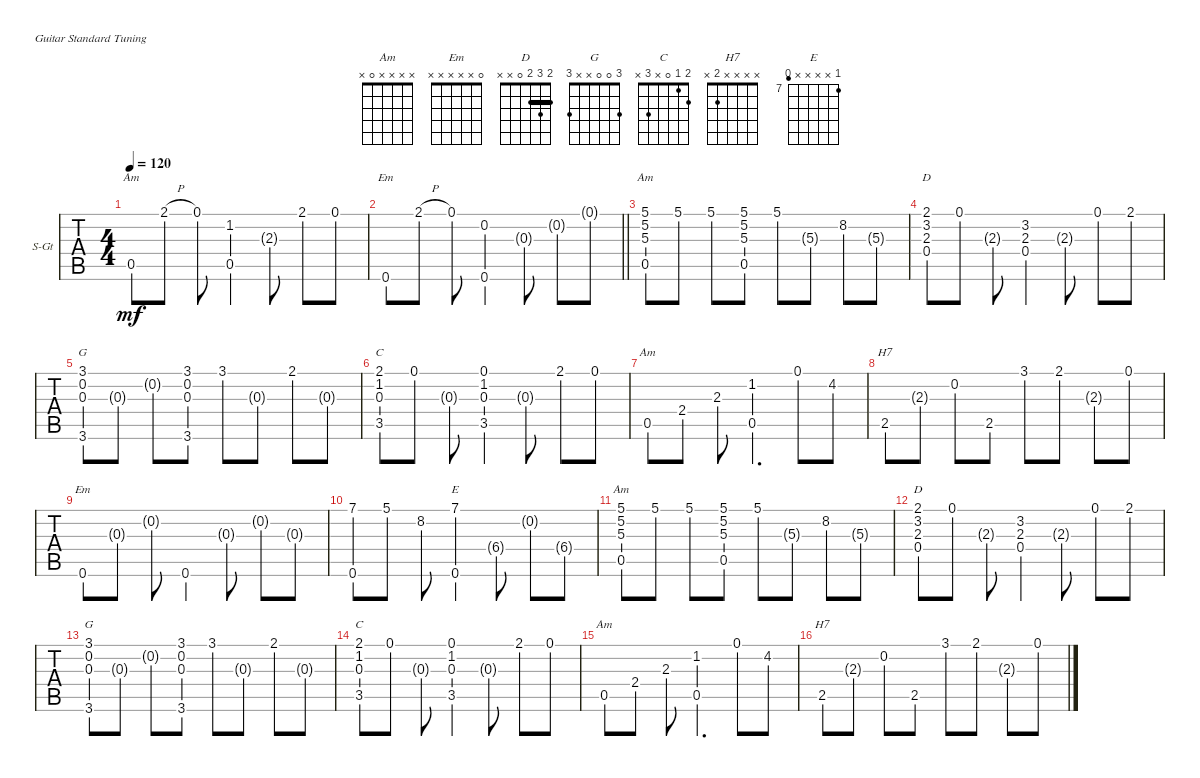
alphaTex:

\bracketExtendMode groupsimilarinstruments
\firstSystemTrackNameOrientation horizontal
\otherSystemsTrackNameOrientation horizontal
\track ("music.kaminari.info" "S-Gt") {instrument tenorsax}
\staff {tabs}
\tuning (E4 B3 G3 D3 A2 E2)
\displaytranspose 12
\chord ("Am" 0 x x x x x)
\chord ("Em" 0 x x x x x)
\chord ("Am" 5 x x x x x)
\chord ("D" 2 x x x x x)
\chord ("G" 3 x x x x x)
\chord ("C" 2 x x x x x)
\chord ("H7" x 4 x x x x)
\chord ("E" 7 x x x x 6) {firstfret 7}
\chord ("Am" 5 5 5 x 0 x) {barre (5 5)}
\chord ("D" 2 3 2 0 x x) {barre 2}
\chord ("G" 3 0 0 x x 3)
\chord ("C" 2 1 0 x 3 x)
\chord ("Am" x x x x 0 x)
\chord ("H7" x x x x 2 x)
\ts (4 4)
\tempo 120
\clef g2
\ks c
0.5.8{ch "Am" dy mf} 2.1{h}.8 0.1.8 (1.2 0.5).4 2.3{g}.8 2.1.8 0.1.8 |
\barLineRight lightlight
0.6.8{ch "Em"} 2.1{h}.8 0.1.8 (0.2 0.6).4 0.3{g}.8 0.2{g}.8 0.1{g}.8 |
(5.1 5.2 5.3 0.5).8{ch "Am"} 5.1.8 5.1.8 (5.1 0.5 5.3 5.2).8 5.1.8 5.3{g}.8 8.2.8 5.3{g}.8 |
(2.1 3.2 2.3 0.4).8{ch "D"} 0.1.8 2.3{g}.8 (3.2 0.4 2.3).4 2.3{g}.8 0.1.8 2.1.8 |
(3.1 0.2 0.3 3.6).8{ch "G"} 0.3{g}.8 0.2{g}.8 (3.1 3.6 0.2 0.3).8 3.1.8 0.3{g}.8 2.1.8 0.3{g}.8 |
(2.1 1.2 0.3 3.5).8{ch "C"} 0.1.8 0.3{g}.8 (0.1 3.5 0.3 1.2).4 0.3{g}.8 2.1.8 0.1.8 |
0.5.8{ch "Am"} 2.4.8 2.3.8 (1.2 0.5).4{d} 0.1.8 4.2.8 |
2.5.8{ch "H7"} 2.3{g}.8 0.2.8 2.5.8 3.1.8 2.1.8 2.3{g}.8 0.1.8 |
0.6.8{ch "Em"} 0.3{g}.8 0.2{g}.8 0.6.4 0.3{g}.8 0.2{g}.8 0.3{g}.8 |
(7.1 0.6).8 5.1.8 8.2.8 (7.1 0.6).4{ch "E"} 6.4{g}.8 0.2{g}.8 6.4{g}.8 |
(5.1 5.2 5.3 0.5).8{ch "Am"} 5.1.8 5.1.8 (5.1 0.5 5.3 5.2).8 5.1.8 5.3{g}.8 8.2.8 5.3{g}.8 |
(2.1 3.2 2.3 0.4).8{ch "D"} 0.1.8 2.3{g}.8 (3.2 0.4 2.3).4 2.3{g}.8 0.1.8 2.1.8 |
(3.1 0.2 0.3 3.6).8{ch "G"} 0.3{g}.8 0.2{g}.8 (3.1 3.6 0.2 0.3).8 3.1.8 0.3{g}.8 2.1.8 0.3{g}.8 |
(2.1 1.2 0.3 3.5).8{ch "C"} 0.1.8 0.3{g}.8 (0.1 3.5 0.3 1.2).4 0.3{g}.8 2.1.8 0.1.8 |
0.5.8{ch "Am"} 2.4.8 2.3.8 (1.2 0.5).4{d} 0.1.8 4.2.8 |
2.5.8{ch "H7"} 2.3{g}.8 0.2.8 2.5.8 3.1.8 2.1.8 2.3{g}.8 0.1.8
